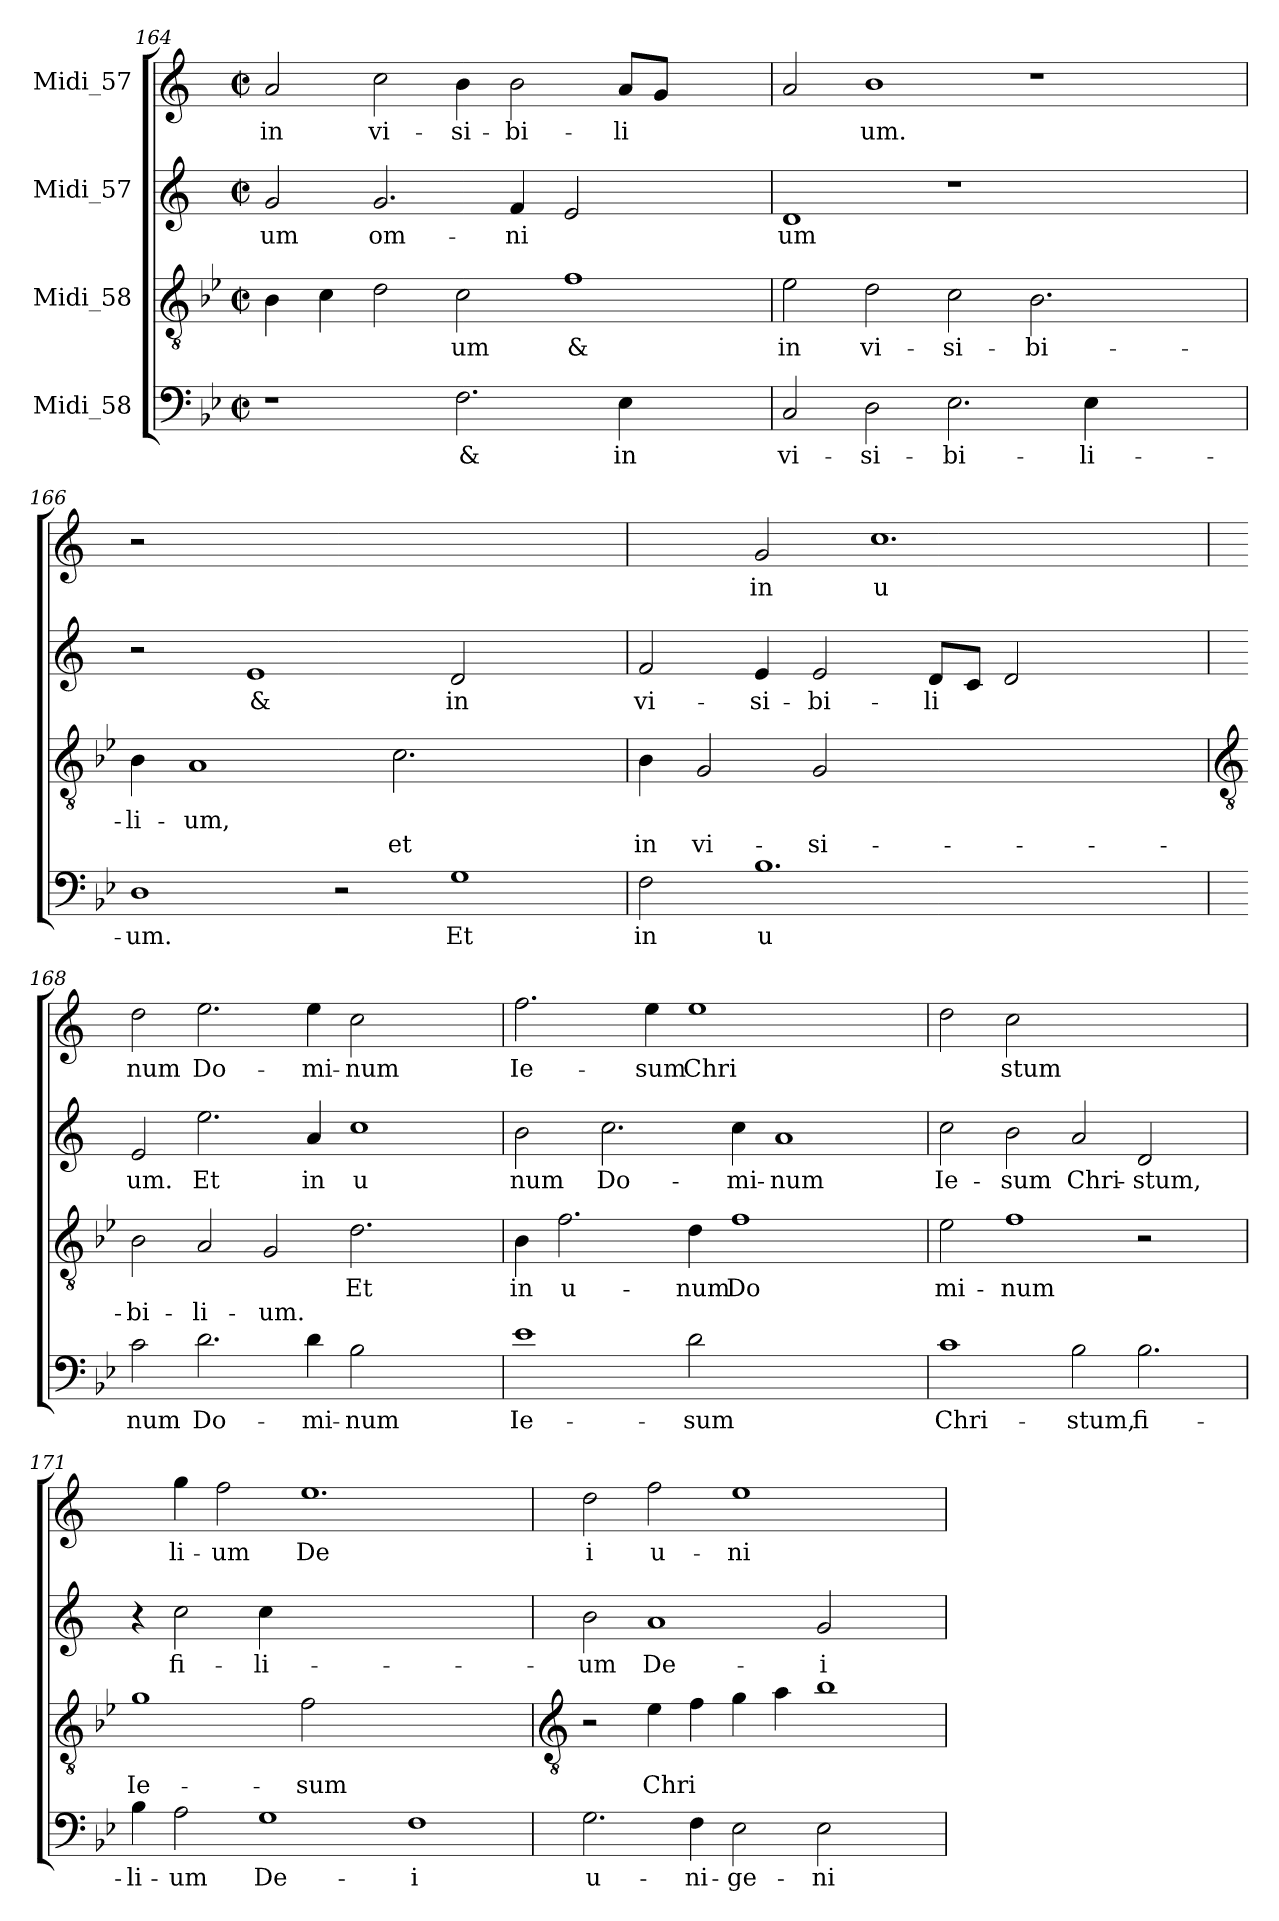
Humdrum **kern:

**kern	**text	**kern	**text	**text	**kern	**text	**kern	**text
*part4	*part4	*part3	*part3	*part3	*part2	*part2	*part1	*part1
*staff4	*staff4	*staff3	*staff3	*staff3	*staff2	*staff2	*staff1	*staff1
*I"Midi_58	*	*I"Midi_58	*	*	*I"Midi_57	*	*I"Midi_57	*
*clefF4	*	*clefGv2	*	*	*clefG2	*	*clefG2	*
*	*	*	*	*	*ITrd1c2	*	*ITrd1c2	*
*k[b-e-]	*	*k[b-e-]	*	*	*k[b-e-]	*	*k[b-e-]	*
*B-:	*	*B-:	*	*	*B-:	*	*B-:	*
*M4/2	*	*M4/2	*	*	*M4/2	*	*M4/2	*
*met(c|)	*	*met(c|)	*	*	*met(c|)	*	*met(c|)	*
=164A	=164A	=164A	=164A	=164A	=164A	=164A	=164A	=164A
!	!	!	!	!	!	!LO:LY:b	!	!LO:LY:b
1r	.	4B-	.	.	2f	-um	2g	in
.	.	4c	.	.	.	.	.	.
!	!	!	!	!	!	!LO:LY:b	!	!LO:LY:b
.	.	2d	.	.	2.f	om-	2b-	vi-
!	!LO:LY:b	!	!LO:LY:b	!	!	!	!	!LO:LY:b
2.F	&	2c	um	.	.	.	4a	-si-
!	!	!	!	!	!	!LO:LY:b	!	!LO:LY:b
.	.	.	.	.	4e-	-ni	2a	-bi-
!	!	!	!LO:LY:b	!	!	!	!	!
.	.	1f	&	.	2d	.	.	.
!	!LO:LY:b	!	!	!	!	!	!	!LO:LY:b
4E-	in	.	.	.	.	.	8gL	-li
.	.	.	.	.	.	.	8fJ	.
2ryy	.	.	.	.	2ryy	.	2ryy	.
=165A	=165A	=165A	=165A	=165A	=165A	=165A	=165A	=165A
!	!LO:LY:b	!	!LO:LY:b	!	!	!LO:LY:b	!	!
2C	vi-	2e-	in	.	1c	um	2g	.
!	!LO:LY:b	!	!LO:LY:b	!	!	!	!	!LO:LY:b
2D	-si-	2d	vi-	.	.	.	1a	um.
!	!LO:LY:b	!	!LO:LY:b	!	!	!	!	!
2.E-	-bi-	2c	-si-	.	1r	.	.	.
!	!	!	!LO:LY:b	!	!	!	!	!
.	.	2.B-	-bi-	.	.	.	1r	.
!	!LO:LY:b	!	!	!	!	!	!	!
4E-	-li-	.	.	.	.	.	.	.
2ryy	.	.	.	.	2ryy	.	.	.
.	.	4ryy	.	.	.	.	.	.
!!LO:LB:g=z
=166A	=166A	=166A	=166A	=166A	=166A	=166A	=166A	=166A
!	!LO:LY:b	!	!LO:LY:b	!	!	!	!	!
1D	-um.	4B-	-li-	.	2r	.	2r	.
!	!	!	!LO:LY:b	!	!	!	!	!
.	.	1A	-um,	.	.	.	.	.
!	!	!	!	!	!	!LO:LY:b	!	!LO:LY:b
.	.	.	.	.	1d	&	[2gyy	Et_
2r	.	.	.	.	.	.	1.ryy	.
!	!	!	!	!LO:LY:b	!	!	!	!
.	.	2.c	.	et	.	.	.	.
!	!LO:LY:b	!	!	!	!	!LO:LY:b	!	!
1G	Et	.	.	.	2c	in	.	.
.	.	2ryy	.	.	2ryy	.	.	.
!!LO:LB:g=z
=167	=167	=167	=167	=167	=167	=167	=167	=167
!	!LO:LY:b	!	!	!LO:LY:b	!	!LO:LY:b	!	!LO:LY:b
2F	in	4B-	.	in	2e-	vi-	2gyy]	__
!	!	!	!	!LO:LY:b	!	!	!	!
.	.	2G	.	vi-	.	.	.	.
!	!LO:LY:b	!	!	!	!	!LO:LY:b	!	!LO:LY:b
1.B-	u	.	.	.	4d	-si-	2f	in
!	!	!	!	!LO:LY:b	!	!LO:LY:b	!	!
.	.	2G	.	-si-	2d	-bi-	.	.
!	!	!	!	!	!	!	!	!LO:LY:b
.	.	.	.	.	.	.	1.b-	u
!	!	!	!	!	!	!LO:LY:b	!	!
.	.	1ryy	.	.	8cL	-li	.	.
.	.	.	.	.	8B-J	.	.	.
.	.	.	.	.	2c	.	.	.
2ryy	.	.	.	.	2ryy	.	.	.
.	.	4ryy	.	.	.	.	.	.
!!LO:LB:g=z
=168	=168	=168	=168	=168	=168	=168	=168	=168
*	*	*clefGv2	*	*	*	*	*	*
!	!LO:LY:b	!	!	!LO:LY:b	!	!LO:LY:b	!	!LO:LY:b
2c	num	2B-	.	-bi-	2d	um.	2cc	num
!	!LO:LY:b	!	!	!LO:LY:b	!	!LO:LY:b	!	!LO:LY:b
2.d	Do-	2A	.	-li-	2.dd	Et	2.dd	Do-
!	!	!	!	!LO:LY:b	!	!	!	!
.	.	2G	.	-um.	.	.	.	.
!	!LO:LY:b	!	!	!	!	!LO:LY:b	!	!LO:LY:b
4d	-mi-	.	.	.	4g	in	4dd	-mi-
!	!LO:LY:b	!	!LO:LY:b	!	!	!LO:LY:b	!	!LO:LY:b
2B-	-num	2.d	Et	.	1b-	u	2b-	-num
2ryy	.	.	.	.	.	.	2ryy	.
.	.	4ryy	.	.	.	.	.	.
=169	=169	=169	=169	=169	=169	=169	=169	=169
!	!LO:LY:b	!	!LO:LY:b	!	!	!LO:LY:b	!	!LO:LY:b
1e-	Ie-	4B-	in	.	2a	num	2.ee-	Ie-
!	!	!	!LO:LY:b	!	!	!	!	!
.	.	2.f	u-	.	.	.	.	.
!	!	!	!	!	!	!LO:LY:b	!	!
.	.	.	.	.	2.b-	Do-	.	.
!	!	!	!	!	!	!	!	!LO:LY:b
.	.	.	.	.	.	.	4dd	-sum
!	!LO:LY:b	!	!LO:LY:b	!	!	!	!	!LO:LY:b
2d	-sum	4d	-num	.	.	.	1dd	Chri
!	!	!	!LO:LY:b	!	!	!LO:LY:b	!	!
.	.	1f	Do	.	4b-	-mi-	.	.
!	!	!	!	!	!	!LO:LY:b	!	!
1ryy	.	.	.	.	1g	-num	.	.
.	.	.	.	.	.	.	2ryy	.
.	.	4ryy	.	.	.	.	.	.
!!LO:LB:g=z
=170	=170	=170	=170	=170	=170	=170	=170	=170
!	!LO:LY:b	!	!LO:LY:b	!	!	!LO:LY:b	!	!
1c	Chri-	2e-	mi-	.	2b-	Ie-	2cc	.
!	!	!	!LO:LY:b	!	!	!LO:LY:b	!	!LO:LY:b
.	.	1f	-num	.	2a	-sum	2b-	stum
!	!LO:LY:b	!	!	!	!	!LO:LY:b	!	!LO:LY:b
2B-	-stum,	.	.	.	2g	Chri-	[2ffyy	fi
!	!LO:LY:b	!	!	!	!	!LO:LY:b	!	!
2.B-	fi-	2r	.	.	2c	-stum,	2.ryy	.
.	.	4ryy	.	.	4ryy	.	.	.
!!LO:LB:g=z
=171	=171	=171	=171	=171	=171	=171	=171	=171
!	!LO:LY:b	!	!LO:LY:b	!	!	!	!	!
4B-	-li-	1g	Ie-	.	4r	.	4ffyy]	.
!	!LO:LY:b	!	!	!	!	!LO:LY:b	!	!LO:LY:b
2A	-um	.	.	.	2b-	fi-	4ff	li-
!	!	!	!	!	!	!	!	!LO:LY:b
.	.	.	.	.	.	.	2ee-	-um
!	!LO:LY:b	!	!	!	!	!LO:LY:b	!	!
1G	De-	.	.	.	4b-	-li-	.	.
!	!	!	!LO:LY:b	!	!	!	!	!LO:LY:b
.	.	2f	-sum	.	1..ryy	.	1.dd	De
.	.	1ryy	.	.	.	.	.	.
!	!LO:LY:b	!	!	!	!	!	!	!
1F	-i	.	.	.	.	.	.	.
.	.	4ryy	.	.	.	.	4ryy	.
!!LO:LB:g=z
=172	=172	=172	=172	=172	=172	=172	=172	=172
*	*	*clefGv2	*	*	*	*	*	*
!	!LO:LY:b	!	!	!	!	!LO:LY:b	!	!LO:LY:b
2.G	u-	2r	.	.	2a	-um	2cc	i
!	!	!	!LO:LY:b	!	!	!LO:LY:b	!	!LO:LY:b
.	.	4e-	Chri	.	1g	De-	2ee-	u-
!	!LO:LY:b	!	!	!	!	!	!	!
4F	-ni-	4f	.	.	.	.	.	.
!	!LO:LY:b	!	!	!	!	!	!	!LO:LY:b
2E-	-ge-	4g	.	.	.	.	1dd	-ni-
.	.	4a	.	.	.	.	.	.
!	!LO:LY:b	!	!	!	!	!LO:LY:b	!	!
2E-	-ni-	1b-	.	.	2f	-i	.	.
2ryy	.	.	.	.	2ryy	.	2ryy	.
=	=	=	=	=	=	=	=	=
*-	*-	*-	*-	*-	*-	*-	*-	*-
